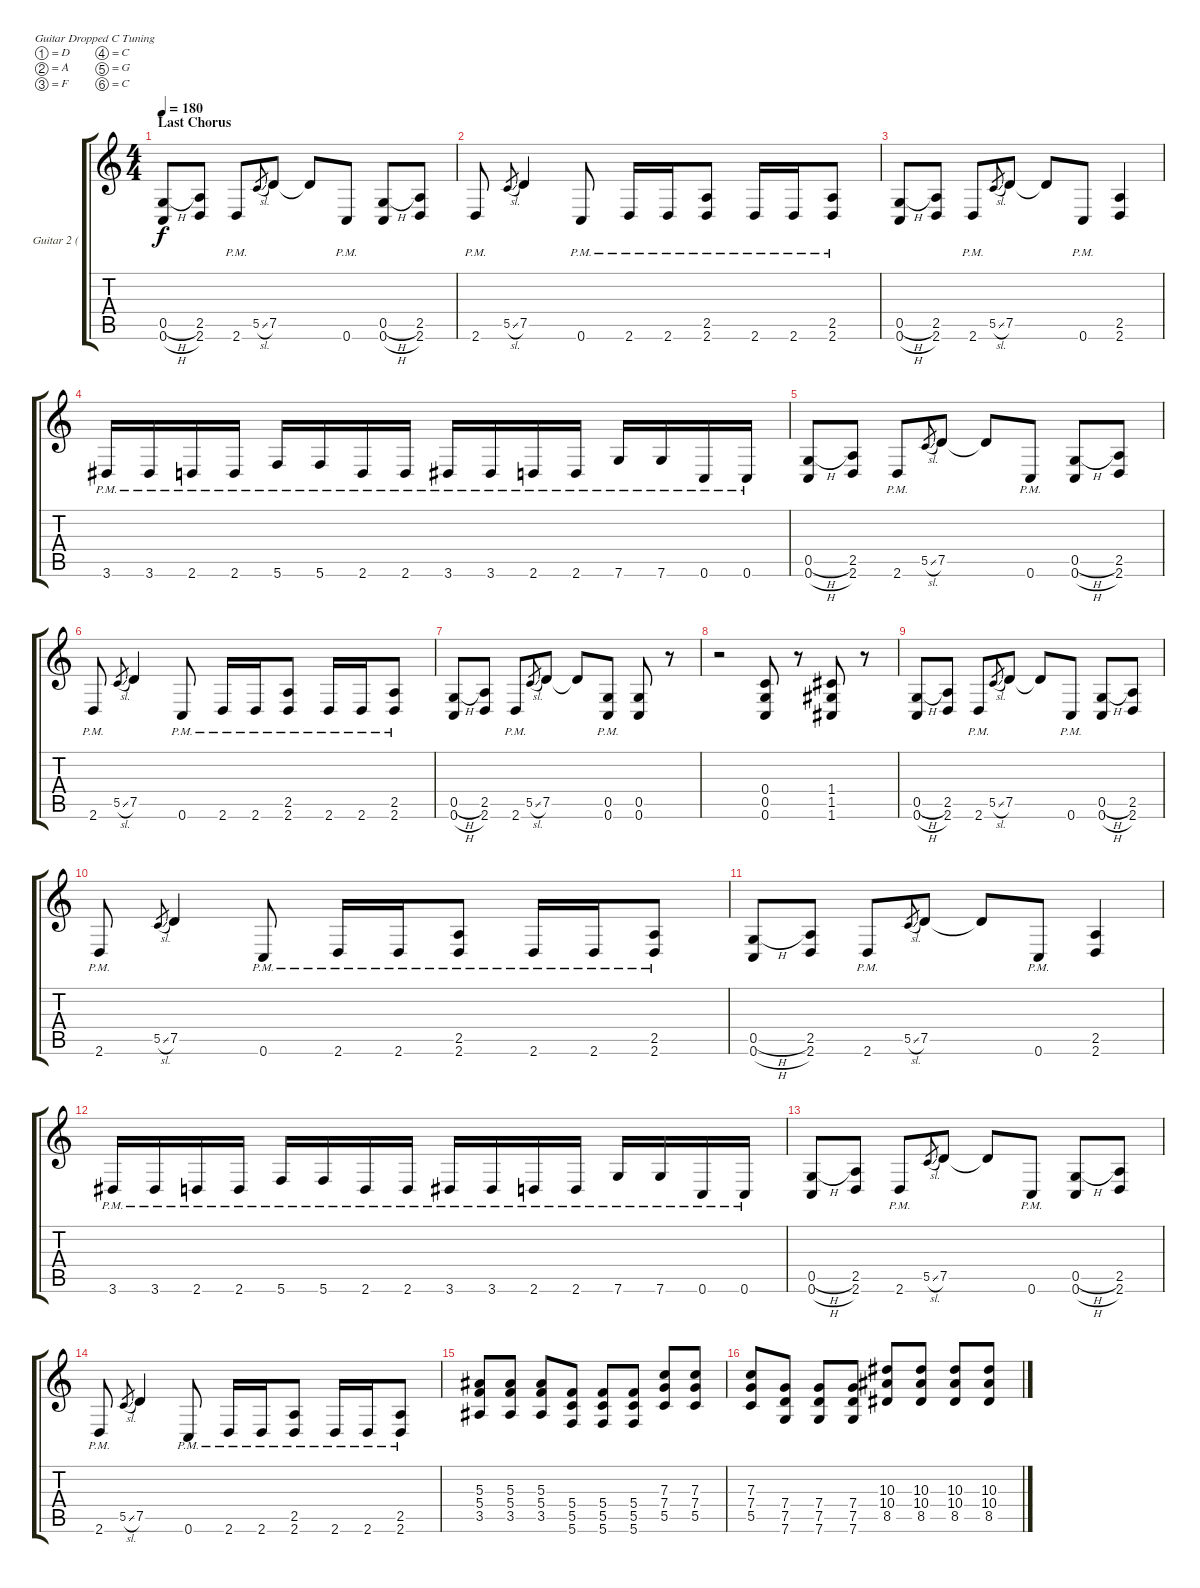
\defaultSystemsLayout 4
\bracketExtendMode groupsimilarinstruments
\firstSystemTrackNameOrientation horizontal
\otherSystemsTrackNameOrientation horizontal
\track ("Guitar 2 (Rhythm) Left" "Guitar 2 (") {instrument distortionguitar}
\staff {score tabs}
\tuning (D4 A3 F3 C3 G2 C2)
\ts (4 4)
\section ("" "Last Chorus")
\tempo 180
\clef g2
\ks c
(0.6{h} 0.5{h}).8{dy f} (2.6 2.5).8 2.6{pm}.8 5.5{sl}.8{gr} 7.5.8 7.5{t}.8 0.6{pm}.8 (0.6{h} 0.5{h}).8 (2.6 2.5).8 |
2.6{pm}.8 5.5{sl}.8{gr} 7.5.4 0.6{pm}.8 2.6{pm}.16 2.6{pm}.16 (2.6{pm} 2.5{pm}).8 2.6{pm}.16 2.6{pm}.16 (2.6{pm} 2.5{pm}).8 |
(0.6{h} 0.5{h}).8 (2.6 2.5).8 2.6{pm}.8 5.5{sl}.8{gr} 7.5.8 7.5{t}.8 0.6{pm}.8 (2.5 2.6).4 |
3.6{pm}.16 3.6{pm}.16 2.6{pm}.16 2.6{pm}.16 5.6{pm}.16 5.6{pm}.16 2.6{pm}.16 2.6{pm}.16 3.6{pm}.16 3.6{pm}.16 2.6{pm}.16 2.6{pm}.16 7.6{pm}.16 7.6{pm}.16 0.6{pm}.16 0.6{pm}.16 |
(0.6{h} 0.5{h}).8 (2.6 2.5).8 2.6{pm}.8 5.5{sl}.8{gr} 7.5.8 7.5{t}.8 0.6{pm}.8 (0.6{h} 0.5{h}).8 (2.6 2.5).8 |
2.6{pm}.8 5.5{sl}.8{gr} 7.5.4 0.6{pm}.8 2.6{pm}.16 2.6{pm}.16 (2.6{pm} 2.5{pm}).8 2.6{pm}.16 2.6{pm}.16 (2.6{pm} 2.5{pm}).8 |
(0.6{h} 0.5{h}).8 (2.6 2.5).8 2.6{pm}.8 5.5{sl}.8{gr} 7.5.8 7.5{t}.8 (0.6{pm} 0.5{pm}).8 (0.6 0.5).8 r.8 |
r.2 (0.6 0.5 0.4).8 r.8 (1.6 1.4 1.5).8 r.8 |
(0.6{h} 0.5{h}).8 (2.6 2.5).8 2.6{pm}.8 5.5{sl}.8{gr} 7.5.8 7.5{t}.8 0.6{pm}.8 (0.6{h} 0.5{h}).8 (2.6 2.5).8 |
2.6{pm}.8 5.5{sl}.8{gr} 7.5.4 0.6{pm}.8 2.6{pm}.16 2.6{pm}.16 (2.6{pm} 2.5{pm}).8 2.6{pm}.16 2.6{pm}.16 (2.6{pm} 2.5{pm}).8 |
(0.6{h} 0.5{h}).8 (2.6 2.5).8 2.6{pm}.8 5.5{sl}.8{gr} 7.5.8 7.5{t}.8 0.6{pm}.8 (2.5 2.6).4 |
3.6{pm}.16 3.6{pm}.16 2.6{pm}.16 2.6{pm}.16 5.6{pm}.16 5.6{pm}.16 2.6{pm}.16 2.6{pm}.16 3.6{pm}.16 3.6{pm}.16 2.6{pm}.16 2.6{pm}.16 7.6{pm}.16 7.6{pm}.16 0.6{pm}.16 0.6{pm}.16 |
(0.6{h} 0.5{h}).8 (2.6 2.5).8 2.6{pm}.8 5.5{sl}.8{gr} 7.5.8 7.5{t}.8 0.6{pm}.8 (0.6{h} 0.5{h}).8 (2.6 2.5).8 |
2.6{pm}.8 5.5{sl}.8{gr} 7.5.4 0.6{pm}.8 2.6{pm}.16 2.6{pm}.16 (2.6{pm} 2.5{pm}).8 2.6{pm}.16 2.6{pm}.16 (2.6{pm} 2.5{pm}).8 |
(3.5 5.4 5.3).8 (3.5 5.4 5.3).8 (3.5 5.3 5.4).8 (5.6 5.4 5.5).8 (5.6 5.5 5.4).8 (5.6 5.5 5.4).8 (5.5 7.4 7.3).8 (5.5 7.4 7.3).8 |
(5.5 7.3 7.4).8 (7.6 7.5 7.4).8 (7.6 7.5 7.4).8 (7.6 7.5 7.4).8 (8.5 10.3 10.4).8 (8.5 10.3 10.4).8 (8.5 10.3 10.4).8 (8.5 10.4 10.3).8
